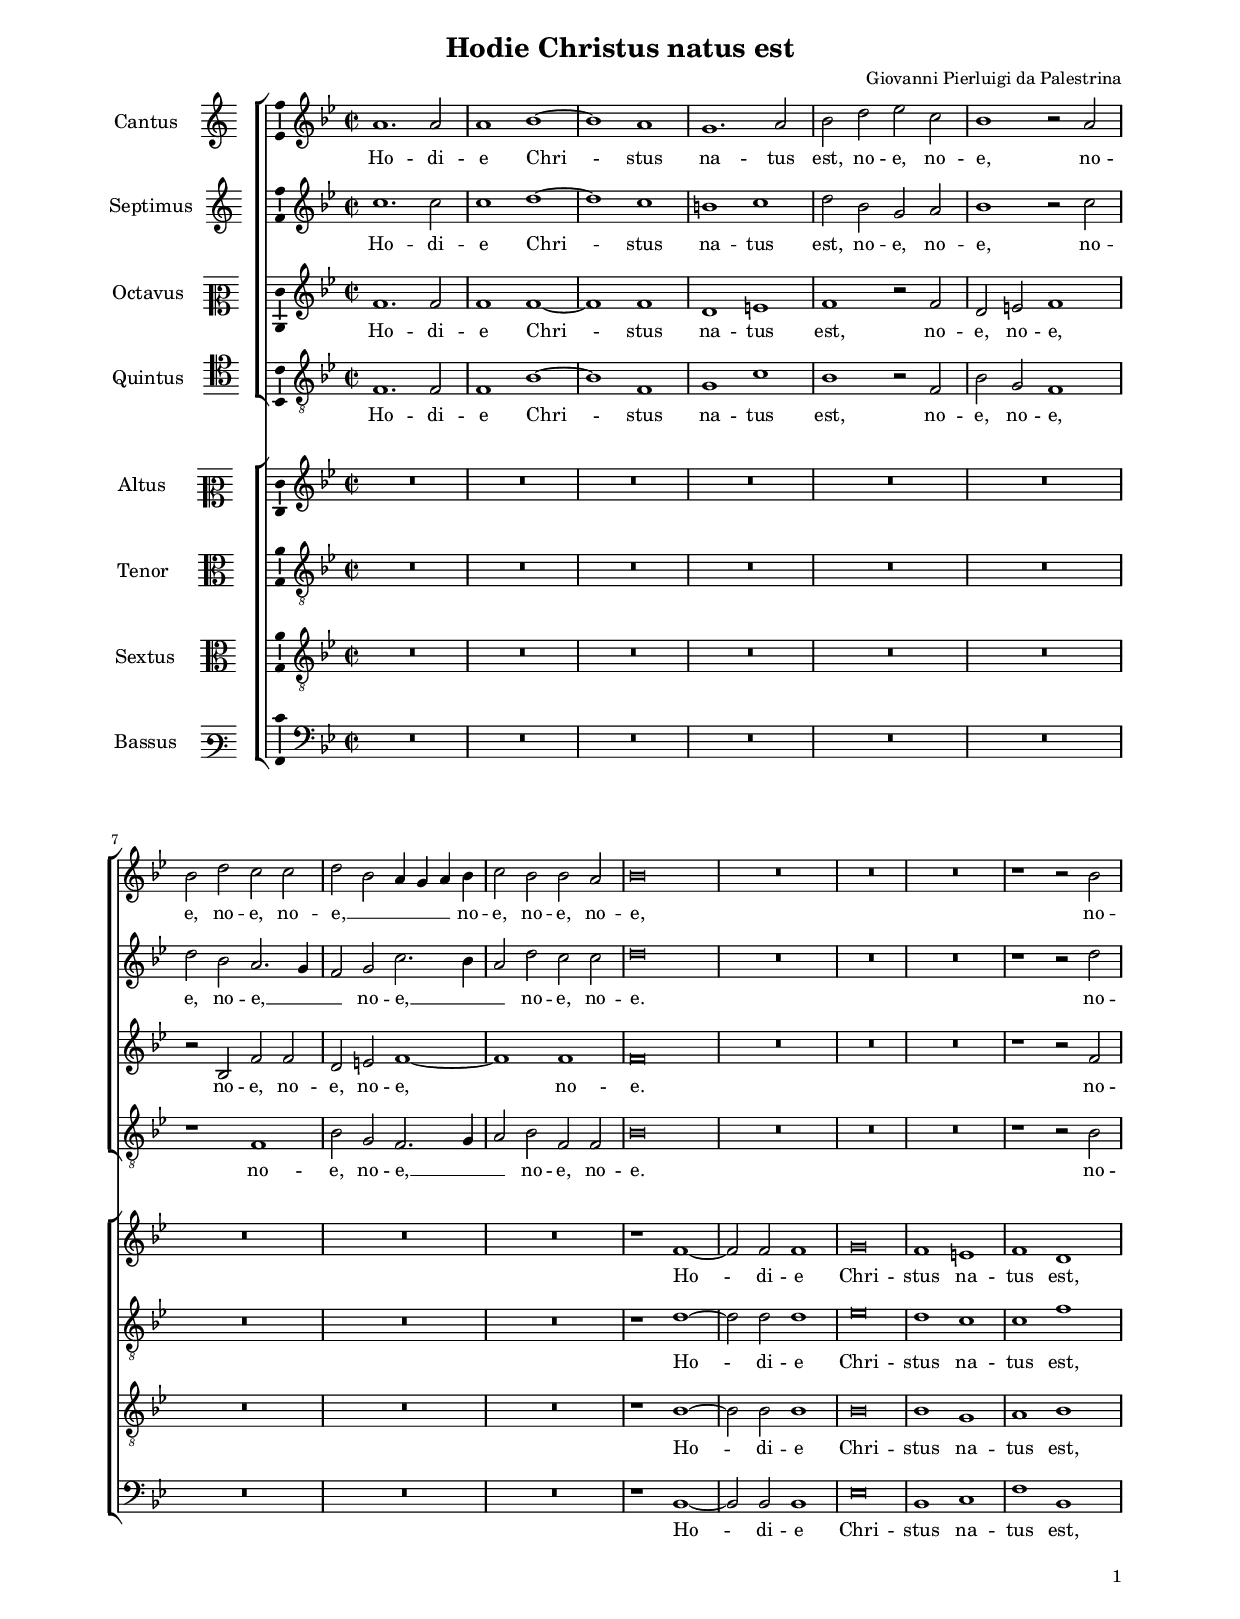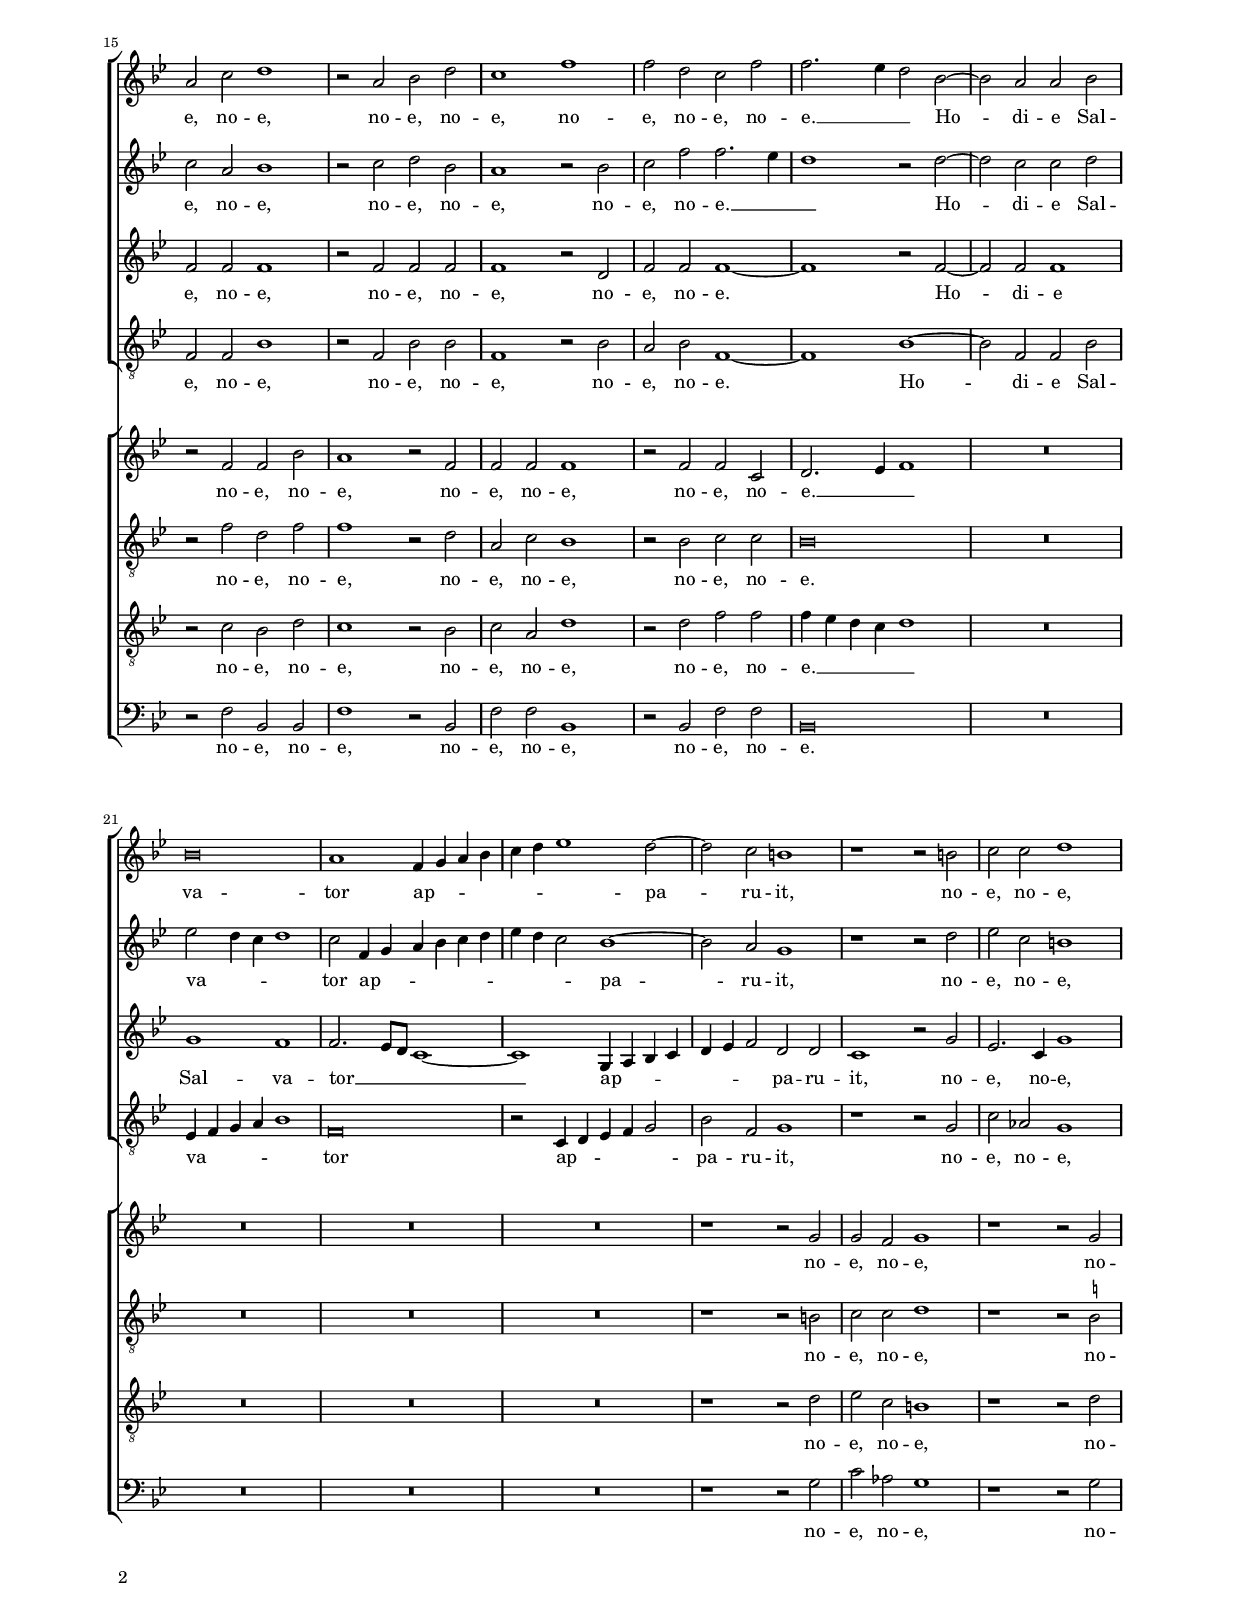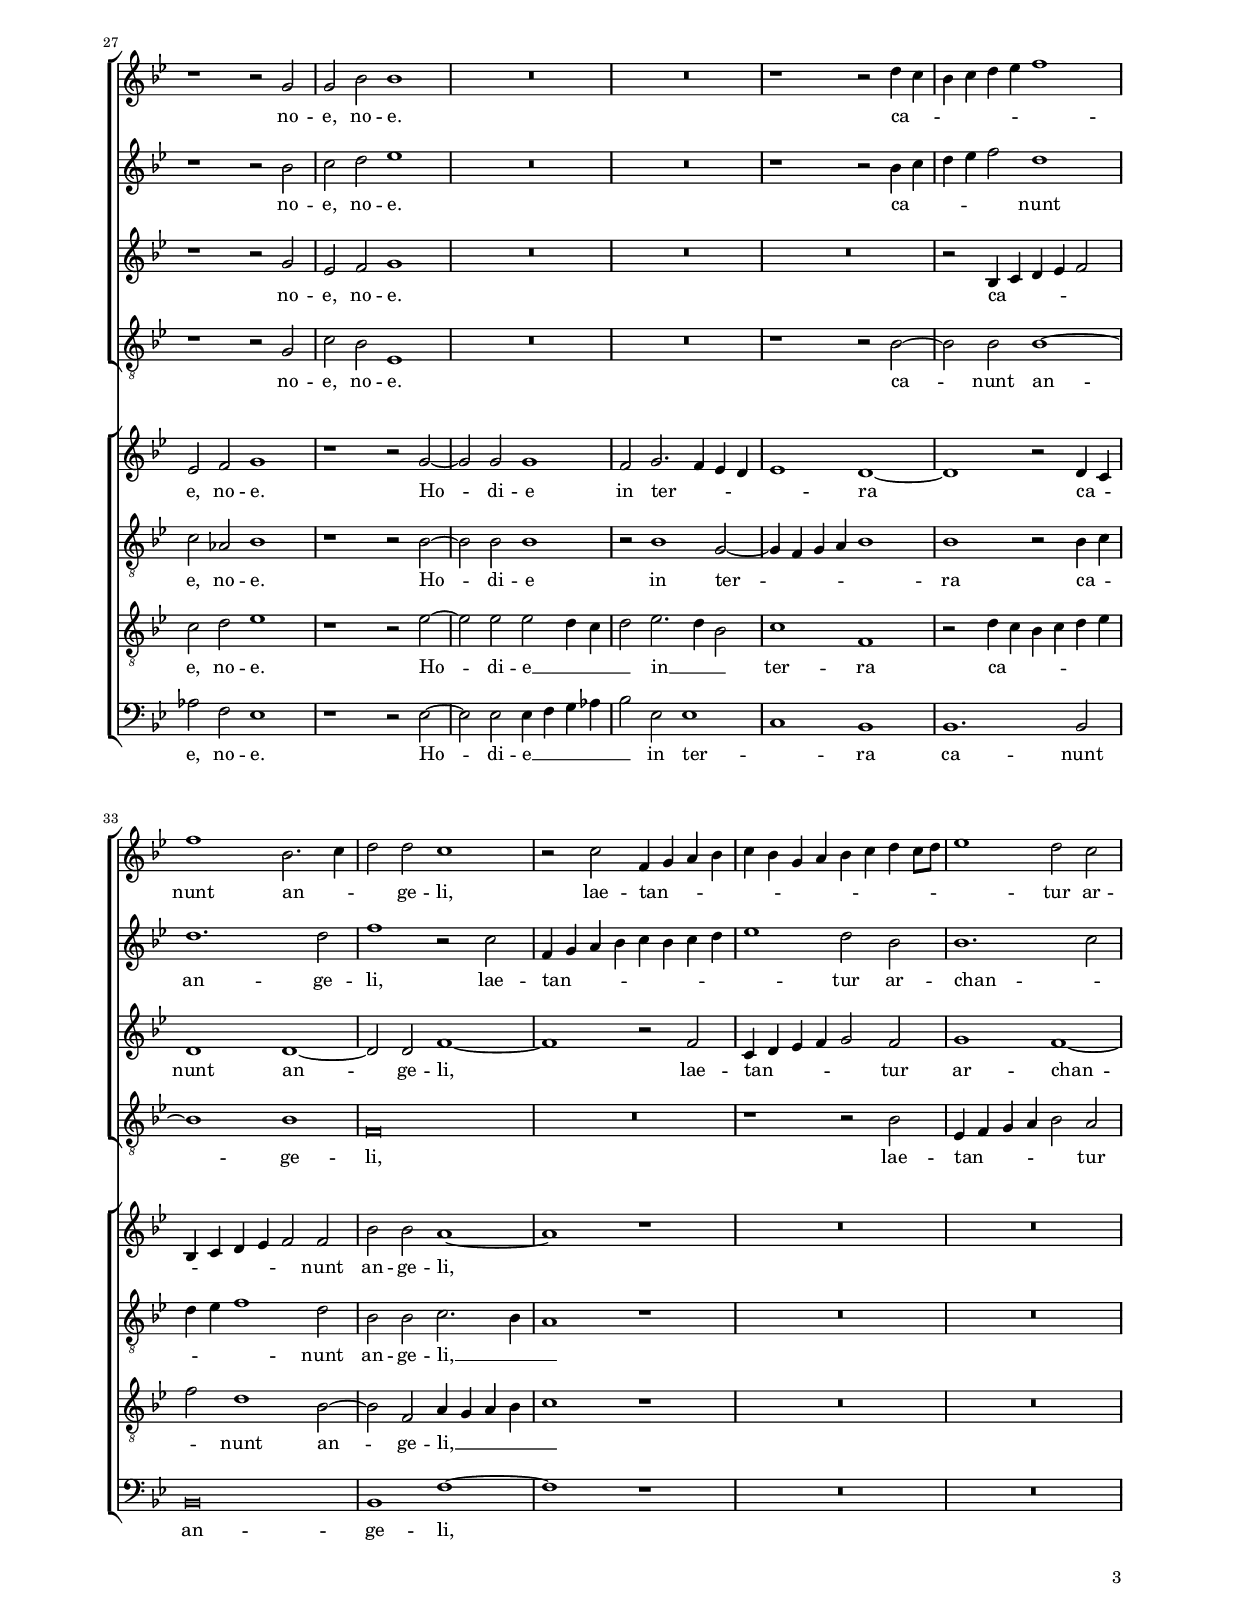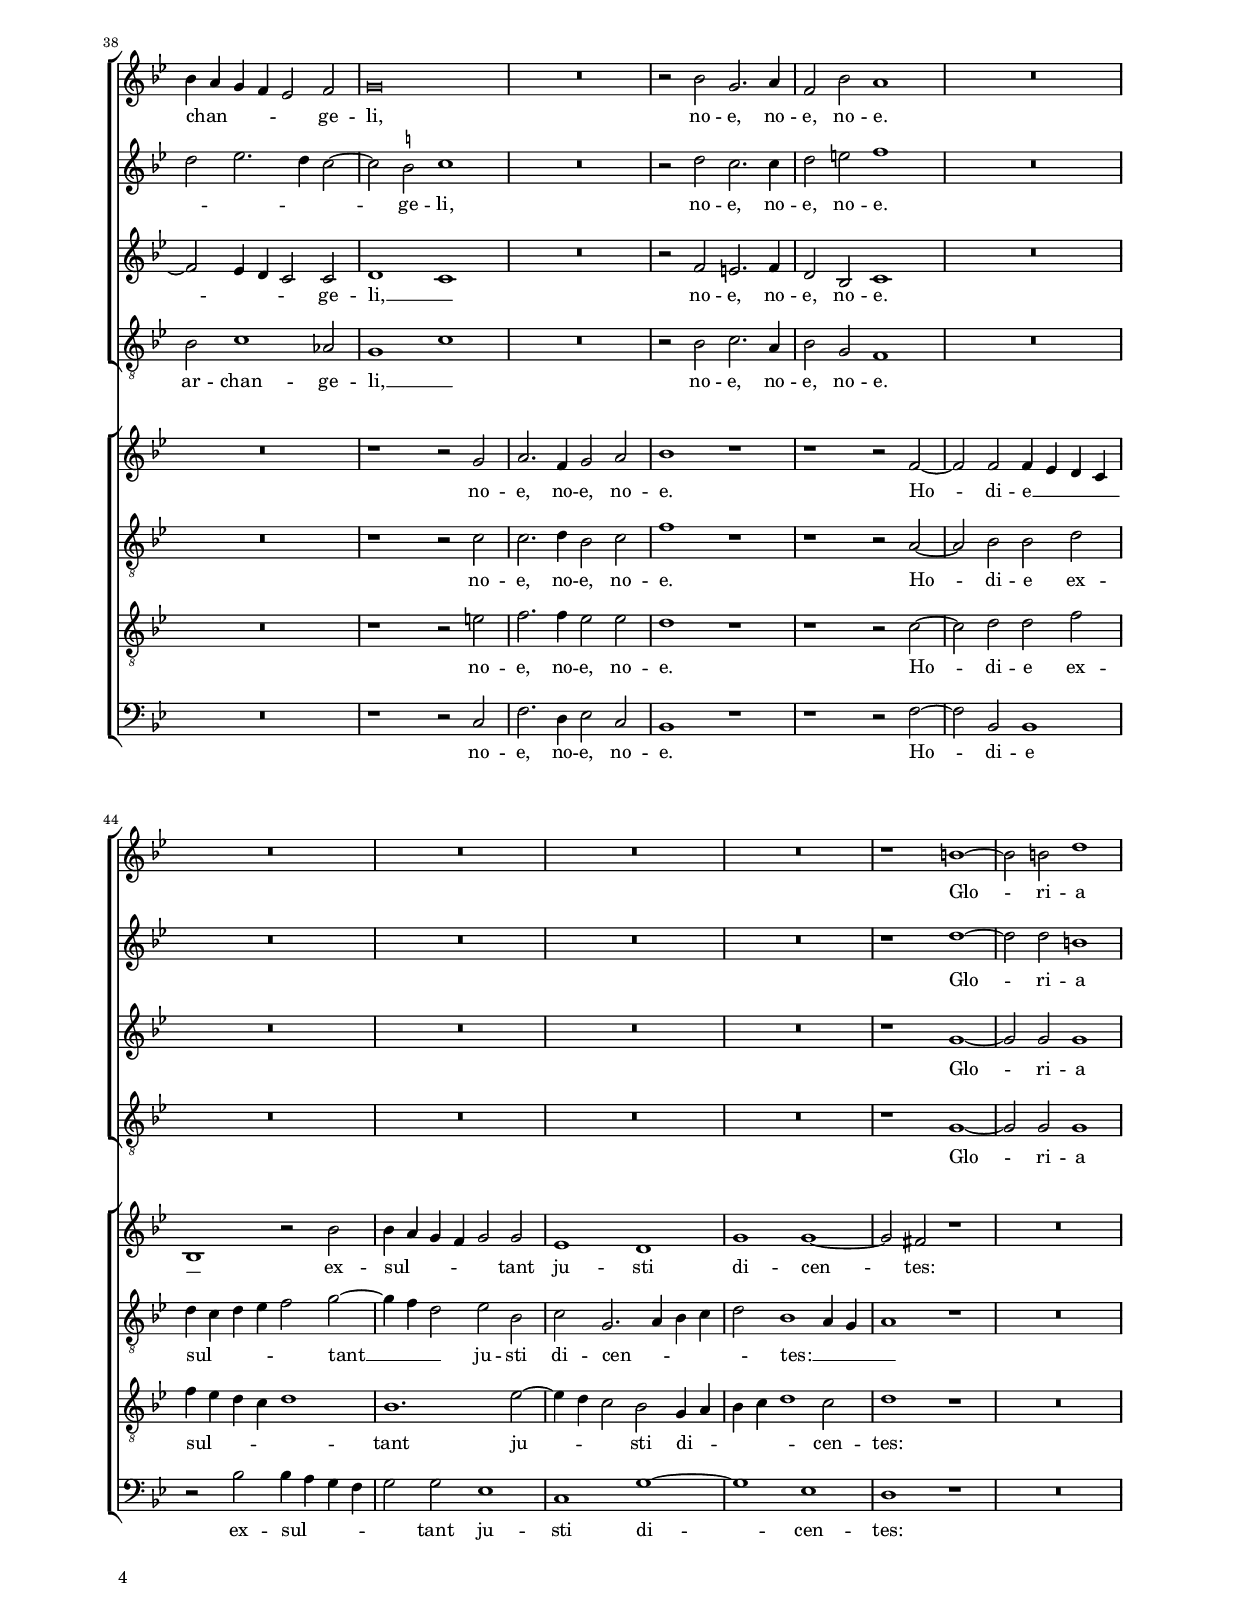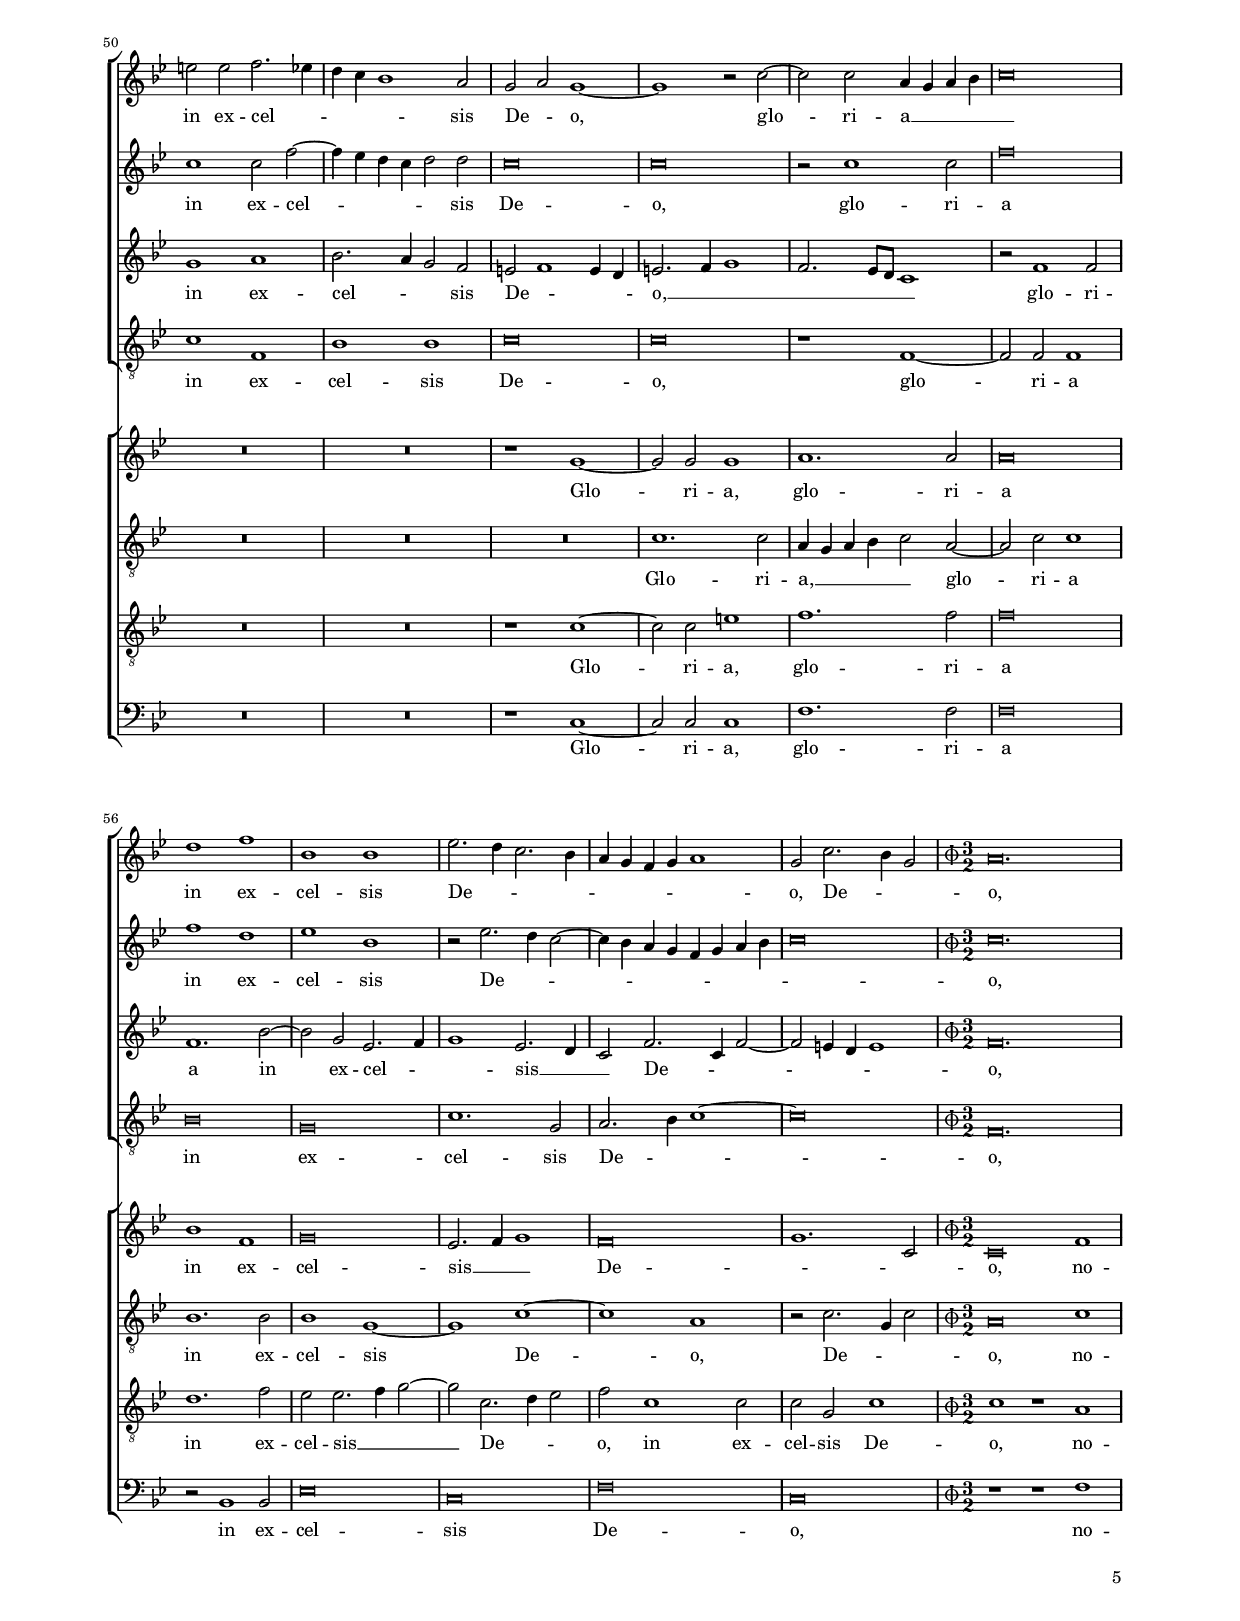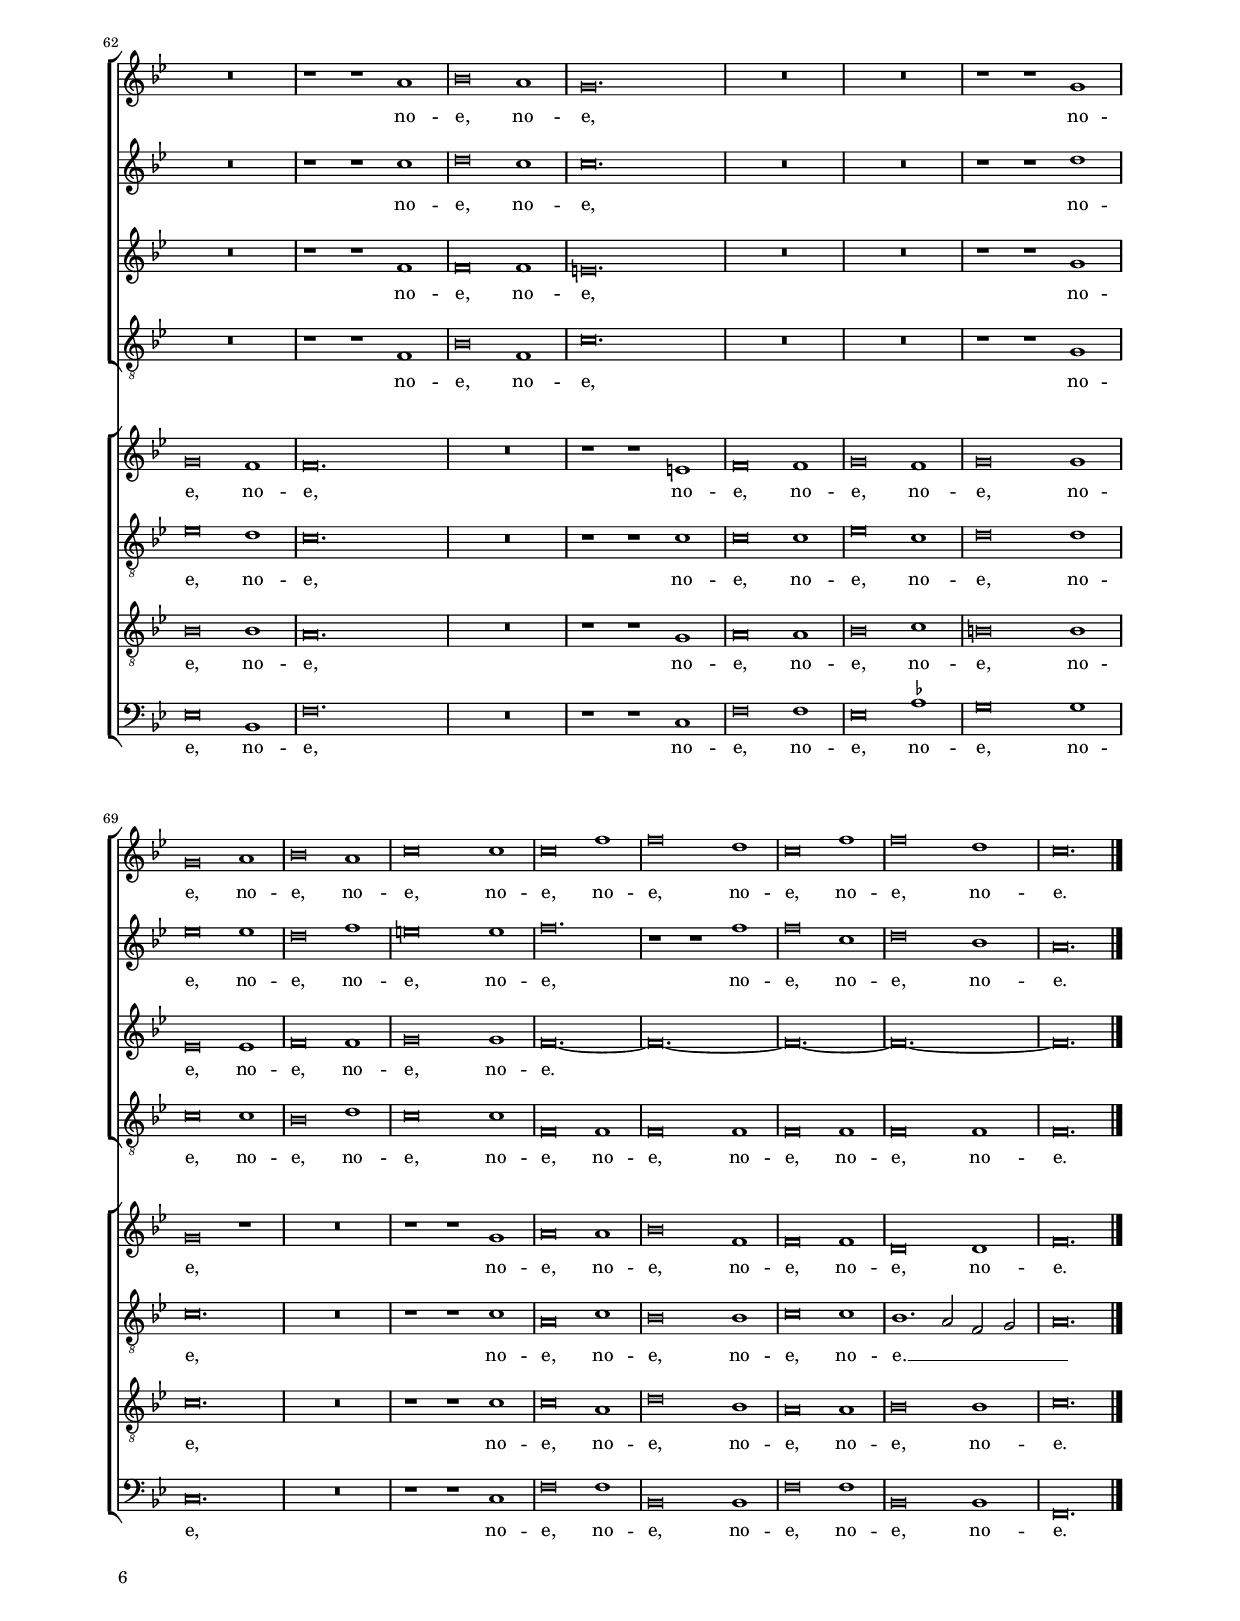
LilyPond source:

\header 
{
	title="Hodie Christus natus est"
	composer="Giovanni Pierluigi da Palestrina"
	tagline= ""
}

\version "2.22.0"
\language deutsch
#(set-global-staff-size 15)
% #(set-default-paper-size "letter")
#(ly:set-option 'point-and-click #f)


#(define ((double-time-signature glyph a b) grob)
   (grob-interpret-markup grob
          (markup #:override '(baseline-skip . 2.5) #:number
                  (#:line ((markup (#:musicglyph glyph))
                           (#:fontsize -1 #:column (a b)))))))

\paper
	{
	top-margin = 2 \cm
	bottom-margin = 1.4 \cm
	left-margin = 2 \cm
	right-margin = 2 \cm
	print-page-number = ##f
	ragged-bottom = ##f
	ragged-last-bottom = ##f
%   systems-per-page = 2
%   page-count = 6
	system-system-spacing = #'((basic-distance . 18) (minimum-distance . 14) (padding . 7) (strechability . 250))
    oddFooterMarkup=\markup   \fill-line { "" \fromproperty #'page:page-number-string }
    evenFooterMarkup=\markup  \fill-line { \fromproperty #'page:page-number-string "" }
    last-bottom-spacing = #'((basic-distance . 12) (minimum-distance . 7) (padding . 4))
	}


global =  
	{
    % \set Staff.autoBeaming = ##f
	\key c \major
	\time 2/2 \set Score.measureLength = #(ly:make-moment 2/1)
    \set Score.tempoHideNote = ##t
    \tempo 2 = 100
    \skip 1*2*60 
    \once \override Score.TimeSignature.stencil = #(double-time-signature "timesig.mensural34" "3" "2") \time 3/1
    \tempo 1 = 130
    \skip 1*3*16 \bar "|."
	}

	ficta = { \once \set suggestAccidentals = ##t }
	
	forget = #(define-music-function (music) (ly:music?) #{
	\accidentalStyle forget
	$music
	\accidentalStyle default
	#})

    
%%%%%%%%%%%%%%%% INCIPIT
	
incipitcantusprimus = \markup { \score {
	{
	\set Staff.instrumentName = \markup { \fontsize #1 "Cantus" }
	\key c \major
	\clef violin
	s4 \bar ""
	}
	\layout  {
	raggedright = ##t
	indent = 1.8 \cm
	line-width = 2.4\cm
	\context { \Staff \remove Time_signature_engraver }
	\override Staff.Clef.Y-extent = #'(0 . 0)
	}} \hspace #1 }
      
incipitaltusprimus = \markup { \score {
	{
	\set Staff.instrumentName = \markup { \fontsize #1 "Septimus" }
	\key c \major
	\clef violin
	s4 \bar ""
	}
	\layout  {
	raggedright = ##t
	indent = 1.8 \cm
	line-width = 2.4\cm
	\context { \Staff \remove Time_signature_engraver }
	\override Staff.Clef.Y-extent = #'(0 . 0)
	}} \hspace #1 }
      
incipittenorprimus = \markup { \score {
	{
	\set Staff.instrumentName = \markup { \fontsize #1 "Octavus" }
	\key c \major
	\clef mezzosoprano
	s4 \bar ""
	}
	\layout  {
	raggedright = ##t
	indent = 1.8 \cm
	line-width = 2.4\cm
	\context { \Staff \remove Time_signature_engraver }
	\override Staff.Clef.Y-extent = #'(0 . 0)
	}} \hspace #1 }


incipitbassusprimus = \markup { \score {
	{
	\set Staff.instrumentName = \markup { \fontsize #1 "Quintus" }
	\key c \major
	\clef tenor
	s4 \bar ""
	}
	\layout  {
	raggedright = ##t
	indent = 1.8 \cm
	line-width = 2.4\cm
	\context { \Staff \remove Time_signature_engraver }
	\override Staff.Clef.Y-extent = #'(0 . 0)
	}} \hspace #1 }

incipitcantussecundus = \markup { \score {
	{
	\set Staff.instrumentName = \markup { \fontsize #1 "Altus" }
	\key c \major
	\clef mezzosoprano
	s4 \bar ""
	}
	\layout  {
	raggedright = ##t
	indent = 1.8 \cm
	line-width = 2.4\cm
	\context { \Staff \remove Time_signature_engraver }
	\override Staff.Clef.Y-extent = #'(0 . 0)
	}} \hspace #1 }


incipitaltussecundus = \markup { \score {
	{
	\set Staff.instrumentName = \markup { \fontsize #1 "Tenor" }
	\key c \major
	\clef alto
	s4 \bar ""
	}
	\layout  {
	raggedright = ##t
	indent = 1.8 \cm
	line-width = 2.4\cm
	\context { \Staff \remove Time_signature_engraver }
	\override Staff.Clef.Y-extent = #'(0 . 0)
	}} \hspace #1 }


incipittenorsecundus = \markup { \score {
	{
	\set Staff.instrumentName = \markup { \fontsize #1 "Sextus" }
	\key c \major
	\clef alto
	s4 \bar ""
	}
	\layout  {
	raggedright = ##t
	indent = 1.8 \cm
	line-width = 2.4\cm
	\context { \Staff \remove Time_signature_engraver }
	\override Staff.Clef.Y-extent = #'(0 . 0)
	}} \hspace #1 }	


incipitbassussecundus = \markup { \score {
	{
	\set Staff.instrumentName = \markup { \fontsize #1 "Bassus" }
	\key c \major
	\clef varbaritone
	s4 \bar ""
	}
	\layout  {
	raggedright = ##t
	indent = 1.8 \cm
	line-width = 2.4\cm
	\context { \Staff \remove Time_signature_engraver }
	\override Staff.Clef.Y-extent = #'(0 . 0)
	}} \hspace #1 }

%%%%%%%%%%%%% NOTES

cantusprimus =  \relative c'' % Cantus
	{
	h1. h2
	h1 c~
	c1 h
	a1. h2
%5
	c2 e f d |
	c1 r2 h
	c2 e d d
	e2 c h4 a h c
	d2 c c h
%10
	c\breve |
	R\breve
	R\breve
	R\breve
	r1 r2 c
%15
	h2 d e1 |
	r2 h c e
	d1 g
	g2 e d g
	g2. f4 e2 c~
%20
	c2 h h c |
	c\breve
	h1 g4 a h c
	d4 e f1 e2~
	e2 d cis1
%25
	r1 r2 cis |
	d2 d e1
	r1 r2 a,
	a2 c c1
	R\breve
%30
	R\breve |
	r1 r2 e4 d
	c4 d e f g1
	g1 c,2. d4
	e2 e d1
%35
	r2 d g,4 a h c |
	d4 c a h c d e d8 e
	f1 e2 d
    c4 h a g f2 g
	a\breve
%40
	R\breve |
	r2 c a2. h4
	g2 c h1
	R\breve
	R\breve
%45
	R\breve |
	R\breve
	R\breve
	r1 cis~
	cis2 cis e1
%50
	fis2 fis g2. f4 |
	e4 d c1 h2
	a2 h a1~
	a1 r2 d~
	d2 d h4 a h c
%55
	d\breve |
	e1 g
	c,1 c
	f2. e4 d2. c4
	h4 a g a h1
%60
	a2 d2. c4 a2 |
% Triple time
    h\breve.
	R\breve.
	r1 r h
	c\breve h1
%65
	a\breve. |
	R\breve.
	R\breve.
	r1 r a
	a\breve h1
%70
	c\breve h1 |
	d\breve d1
	d\breve g1
	g\breve e1
	d\breve g1
%75
	g\breve e1 |
	d\breve. |
	}

altusprimus =  \relative c'' % Septimus (Cantus II)
    {
	d1. d2
	d1 e~
	e1 d
	cis1 d
%5
	e2 c a h |
	c1 r2 d
	e2 c h2. a4
	g2 a d2. c4
	h2 e d d
%10
	e\breve |
	R\breve
	R\breve
	R\breve
	r1 r2 e
%15
	d2 h c1 |
	r2 d e c
	h1 r2 c
	d2 g g2. f4
	e1 r2 e~
%20
	e2 d d e |
	f2 e4 d e1
	d2 g,4 a h c d e
	f4 e d2 c1~
	c2 h a1
%25
	r1 r2 e' |
	f2 d cis1
	r1 r2 c
	d2 e f1
	R\breve
%30
	R\breve |
	r1 r2 c4 d
	e4 f g2 e1
	e1. e2
	g1 r2 d
%35
	g,4 a h c d c d e |
	f1 e2 c
	c1. d2
	e2 f2. e4 d2~
	d2 \ficta cis d1
%40
	R\breve |
	r2 e d2. d4
	e2 fis g1
	R\breve
	R\breve
%45
	R\breve |
	R\breve
	R\breve
	r1 e~
	e2 e cis1
%50
	d1 d2 g~ |
	g4 f e d e2 e
	d\breve
	d\breve
	r2 d1 d2
%55
	g\breve |
	g1 e
	f1 c
	r2 f2. e4 d2~
	d4 c h a g a h c
%60
	d\breve |
% Triple time
	d\breve.
	R\breve.
	r1 r d
	e\breve d1
%65
	d\breve. |
	R\breve.
	R\breve.
	r1 r e
	f\breve f1
%70
	e\breve g1 |
	fis\breve fis1
	g\breve.
	r1 r g
	g\breve d1
%75
	e\breve c1 |
	h\breve. |
	}

tenorprimus =  \relative c' % Octavus (Altus)
	{
	g'1. g2 
	g1 g~
	g1 g
	e1 fis
%5
	g1 r2 g |
	e2 fis g1
	r2 c, g' g
	e2 fis g1~
	g1 g
%10
	g\breve |
	R\breve
	R\breve
	R\breve
	r1 r2 g
%15
	g2 g g1 |
	r2 g g g
	g1 r2 e
    g2 g g1~
	g1 r2 g~
%20
	g2 g g1 |
	a1 g
	g2. f8 e d1~
	d1 a4 h c d
	e4 f g2 e e
%25
	d1 r2 a' |
	f2. d4 a'1
	r1 r2 a
	f2 g a1
	R\breve
%30
	R\breve |
	R\breve
	r2 c,4 d e f g2
	e1 e~
	e2 e g1~
%35
	g1 r2 g |
	d4 e f g a2 g
	a1 g~
	g2 f4 e d2 d
	e1 d
%40
	R\breve |
	r2 g fis2. g4
	e2 c d1
	R\breve
	R\breve
%45
	R\breve |
	R\breve
	R\breve
	r1 a'~
	a2 a a1
%50
	a1 h |
	c2. h4 a2 g
	fis2 g1 fis4 e
	fis2. g4 a1
	g2. f8 e d1
%55
	r2 g1 g2 |
	g1. c2~
	c2 a f2. g4
	a1 f2. e4
	d2 g2. d4 g2~
%60
	g2 fis4 e fis1 |
% Triple time
	g\breve.
	R\breve.
	r1 r g
	g\breve g1
%65
	fis\breve. |
	R\breve.
	R\breve.
	r1 r a
	f\breve f1
%70
	g\breve g1 |
	a\breve a1
	g\breve.~
	g\breve.~
	g\breve.~
%75
	g\breve.~ |
	g\breve. |
	}

bassusprimus  =  \relative c' % Quintus (Baritone)
	{
	g1. g2
	g1 c~
	c1 g
	a1 d
%5
	c1 r2 g |
	c2 a g1
	r1 g
	c2 a g2. a4
	h2 c g g
%10
	c\breve |
	R\breve
	R\breve
	R\breve
	r1 r2 c
%15
	g2 g c1 |
	r2 g c c
	g1 r2 c
	h2 c g1~
	g1 c~
%20
	c2 g g c |
	f,4 g a h c1
	g\breve
	r2 d4 e f g a2
	c2 g a1
%25
	r1 r2 a |
	d2 b a1
	r1 r2 a
	d2 c f,1
	R\breve
%30
	R\breve |
	r1 r2 c'~
	c2 c c1~
	c1 c
	g\breve
%35
	R\breve |
	r1 r2 c
	f,4 g a h c2 h
	c2 d1 b2
	a1 d
%40
	R\breve |
	r2 c d2. h4
	c2 a g1
	R\breve
	R\breve
%45
	R\breve |
	R\breve
	R\breve
	r1 a~
	a2 a a1
%50
	d1 g, |
	c1 c
	d\breve
	d\breve
	r1 g,~
%55
	g2 g g1 |
	c\breve
	a\breve
	d1. a2
	h2. c4 d1~
%60
	d\breve |
% Triple time
	g,\breve.
	R\breve.
	r1 r g
	c\breve g1
%65
	d'\breve. |
	R\breve.
	R\breve.
	r1 r a
	d\breve d1
%70
	c\breve e1 |
	d\breve d1
	g,\breve g1
	g\breve g1
	g\breve g1
%75
	g\breve g1 |
	g\breve. |
	}

cantussecundus =  \relative c' % Altus
	{
	R\breve
	R\breve
	R\breve
	R\breve
%5
	R\breve |
	R\breve
	R\breve
	R\breve
	R\breve
%10
	r1 g'~ |
	g2 g g1
	a\breve
	g1 fis
	g1 e
%15
	r2 g g c |
	h1 r2 g
	g2 g g1
	r2 g g d
	e2. f4 g1
%20
	R\breve |
	R\breve |
	R\breve
	R\breve
	r1 r2 a
%25
	a2 g a1 |
	r1 r2 a
	f2 g a1
	r1 r2 a~
	a2 a2 a1
%30
	g2 a2. g4 f e |
	f1 e~
	e1 r2 e4 d
	c4 d e f g2 g
    c2 c h1~
%35
	h1 r |
	R\breve
	R\breve
	R\breve
	r1 r2 a
%40
	h2. g4 a2 h |
	c1 r
	r1 r2 g~
	g2 g g4 f e d
	c1 r2 c'
%45
	c4 h a g a2 a |
	f1 e
	a1 a~
	a2 gis r1
	R\breve
%50
	R\breve |
	R\breve
	r1 a~
	a2 a a1
	h1. h2
%55
	h\breve |
	c1 g
	a\breve
	f2. g4 a1
	g\breve
%60
	a1. d,2 |
% Triple time
	d\breve g1
	a\breve g1
	g\breve.
	R\breve.
%65
	r1 r fis |
	g\breve g1
	a\breve g1
	a\breve a1
	a\breve r1
%70
	R\breve. |
	r1 r a
	h\breve h1
	c\breve g1
	g\breve g1
%75
	e\breve e1 |
	g\breve. |
	}

altussecundus =  \relative c' % Tenor
	{
	R\breve
	R\breve
	R\breve
	R\breve
%5
	R\breve |
	R\breve
	R\breve
	R\breve
	R\breve
%10
	r1 e~ |
	e2 e e1
	f\breve
	e1 d
	d1 g
%15
	r2 g e g |
	g1 r2 e
	h2 d c1
	r2 c d d
	c\breve
%20
	R\breve |
	R\breve
	R\breve
	R\breve
	r1 r2 cis
%25
	d2 d e1 |
	r1 r2 \ficta cis
	d2 b c1
	r1 r2 c~
	c2 c c1
%30
	r2 c1 a2~ |
	a4 g a h c1
	c1 r2 c4 d
	e4 f g1 e2
	c2 c d2. c4
%35
	h1 r |
	R\breve
	R\breve
	R\breve
	r1 r2 d
%40
	d2. e4 c2 d |
	g1 r
	r1 r2 h,~
	h2 c c e
	e4 d e f g2 a~
%45
	a4 g e2 f c |
	d2 a2. h4 c d
	e2 c1 h4 a
	h1 r
	R\breve
%50
	R\breve |
	R\breve
	R\breve
	d1. d2
	h4 a h c d2 h~
%55
	h2 d d1 |
	c1. c2
	c1 a~
	a1 d~
	d1 h
%60
	r2 d2. a4 d2 |
% Triple time
	h\breve d1
	f\breve e1
	d\breve.
	R\breve.
%65
	r1 r d |
	d\breve d1
	f\breve d1
	e\breve e1
	d\breve.
%70
	R\breve. |
	r1 r d
	h\breve d1
	c\breve c1
	d\breve d1
%75
	c1. h2 g a |
	h\breve. |
    }

tenorsecundus =  \relative c' % Sextus (Tenor II)
	{
	R\breve
	R\breve
	R\breve
	R\breve
%5
	R\breve |
	R\breve
	R\breve
	R\breve
	R\breve
%10
	r1 c~ |
	c2 c c1
	c\breve
	c1 a
	h1 c
%15
	r2 d c e |
	d1 r2 c
	d2 h e1
	r2 e g g
	g4 f e d e1
%20
	R\breve |
	R\breve
	R\breve
	R\breve
	r1 r2 e
%25
	f2 d cis1 |
	r1 r2 e
	d2 e f1
	r1 r2 f~
	f2 f f e4 d
%30
	e2 f2. e4 c2 |
	d1 g,
	r2 e'4 d c d e f
	g2 e1 c2~
	c2 g h4 a h c
%35
	d1 r |
	R\breve
	R\breve
	R\breve
	r1 r2 fis
%40
	g2. g4 f2 f |
	e1 r
	r1 r2 d~
	d2 e e g
	g4 f e d e1
%45
	c1. f2~ |
	f4 e d2 c a4 h
	c4 d e1 d2
	e1 r
	R\breve
%50
	R\breve |
	R\breve
	r1 d~
	d2 d fis1
	g1. g2
%55
	g\breve |
	e1. g2
	f2 f2. g4 a2~
	a2 d,2. e4 f2
	g2 d1 d2
%60
	d2 a d1 |
% Triple time
	d1 r h
	c\breve c1
	h\breve.
	R\breve.
%65
	r1 r a |
	h\breve h1
	c\breve d1
	cis\breve cis1
	d\breve.
%70
	R\breve. |
	r1 r d
	d\breve h1
	e\breve c1
	h\breve h1
%75
	c\breve c1 |
	d\breve. |
	}

bassussecundus =  \relative c % Bassus
	{
	R\breve
	R\breve
	R\breve
	R\breve
%5
	R\breve |
	R\breve
	R\breve
	R\breve
	R\breve
%10
	r1 c~ |
	c2 c c1
	f\breve
	c1 d
	g1 c,
%15
	r2 g' c, c |
	g'1 r2 c,
	g'2 g c,1
	r2 c g' g
	c,\breve
%20
	R\breve |
	R\breve
	R\breve
	R\breve
	r1 r2 a'
%25
	d2 b a1 |
	r1 r2 a
	b2 g f1
	r1 r2 f~
	f2 f f4 g a b
%30
	c2 f, f1 |
	d1 c
	c1. c2
	c\breve
	c1 g'~
%35
	g1 r |
	R\breve
	R\breve
	R\breve
	r1 r2 d
%40
	g2. e4 f2 d |
	c1 r
	r1 r2 g'~
	g2 c, c1
	r2 c' c4 h a g
%45
	a2 a f1 |
	d1 a'~
	a1 f
	e1 r
	R\breve
%50
	R\breve |
	R\breve
	r1 d~
	d2 d d1
	g1. g2
%55
	g\breve |
	r2 c,1 c2
	f\breve
	d\breve
	g\breve
%60
	d\breve |
% Triple time
	r1 r g
	f\breve c1
	g'\breve.
	R\breve.
%65
	r1 r d |
	g\breve g1
	f\breve \ficta b1
	a\breve a1
	d,\breve.
%70
	R\breve. |
	r1 r d
	g\breve g1
	c,\breve c1
	g'\breve g1
%75
	c,\breve c1 |
	g\breve. |
	}

    
%%%%%%%%%%%%%%%%% LYRICS

    
lyricscantusprimus = \lyricmode {
	Ho -- di -- e Chri -- stus na -- tus est,
    no -- e, no -- e, no -- e, no -- e, no -- e, __ _ _ _ _
    no -- e, no -- e, 
    no -- e, no -- e, no -- e, no -- e,
    no -- e, no -- e, no -- e, no -- e. __ _ _
    Ho -- di -- e Sal -- va -- tor ap -- _ _ _ _ _ _ pa -- ru -- it,
    no -- e, no -- e, no -- e, no -- e.
    ca -- _ _ _ _ _ _ nunt an -- _ _ ge -- li,
    lae -- tan -- _ _ _ _ _ _ _ _ _ _ _ _ _ tur ar -- chan -- _ _ _ _ ge -- li,
    no -- e, no -- e, no -- e.
    Glo -- ri -- a in ex -- cel -- _ _ _ _ sis De -- _ o,
    glo -- ri -- a __ _ _ _ _ in ex -- cel -- sis De -- _ _ _ _ _ _ _ _ o,
    De -- _ _ o,
    no -- e, no -- e, no -- e, no -- e, no -- e,
    no -- e, no -- e, no -- e, no -- e, no -- e.    
	}


lyricsaltusprimus = \lyricmode {
	Ho -- di -- e Chri -- stus na -- tus est,
    no -- e, no -- e, no -- e, no -- e, __ _ _ no -- e, __ _ _ 
    no -- e, no -- e.
    no -- e, no -- e, no -- e, no -- e, no -- e,
    no -- e. __ _ _
    Ho -- di -- e Sal -- va -- _ _ _ tor ap -- _ _ _ _ _ _ _ _ pa -- ru -- it,
    no -- e, no -- e, no -- e, no -- e.
    ca -- _ _ _ _ nunt an -- ge -- li,
    lae -- tan -- _ _ _ _ _ _ _ _ tur ar -- chan -- _ _ _ _ _ ge -- li,
    no -- e, no -- e, no -- e.
    Glo -- ri -- a in ex -- cel -- _ _ _ _ sis De -- o,
    glo -- ri -- a in ex -- cel -- sis De -- _ _ _ _ _ _ _ _ _ _ o,
    no -- e, no -- e, no -- e, no -- e, no -- e,
    no -- e, no -- e, no -- e, no -- e.
	}


lyricstenorprimus = \lyricmode {
	Ho -- di -- e Chri -- stus na -- tus est,
    no -- e, no -- e, no -- e, no -- e, no -- e,
    no -- e.
    no -- e, no -- e, no -- e, no -- e, no -- e,
    no -- e.
    Ho -- di -- e Sal -- va -- tor __ _ _ _ ap -- _ _ _ _ _ _ pa -- ru -- it,
    no -- e, no -- e, no -- e, no -- e.
    ca -- _ _ _ _ nunt an -- ge -- li,
    lae -- tan -- _ _ _ _ tur ar -- chan -- _ _ _ ge -- li, __ _
    no -- e, no -- e, no -- e.
    Glo -- ri -- a in ex -- cel -- _ _ sis De -- _ _ _ o, __ _ _ _ _ _ _
    glo -- ri -- a in ex -- cel -- _ _ sis __ _ _ De -- _ _ _ _ _ o,
    no -- e, no -- e,
    no -- e, no -- e, no -- e, no -- e.
	}


lyricsbassusprimus = \lyricmode {
	Ho -- di -- e Chri -- stus na -- tus est,
    no -- e, no -- e, no -- e, no -- e, __ _ _ no -- e,
    no -- e.
    no -- e, no -- e, no -- e, no -- e,
    no -- e, no -- e.
    Ho -- di -- e Sal -- va -- _ _ _ _ tor ap -- _ _ _ _ pa -- ru -- it,
    no -- e, no -- e, no -- e, no -- e.
    ca -- nunt an -- ge -- li,
    lae -- tan -- _ _ _ _ tur ar -- chan -- ge -- li, __ _
    no -- e, no -- e, no -- e.
    Glo -- ri -- a in ex -- cel -- sis De -- o,
    glo -- ri -- a in ex -- cel -- sis De -- _ _ o,
    no -- e, no -- e, no -- e, no -- e, no -- e,
    no -- e, no -- e, no -- e, no -- e, no -- e.
	}


lyricscantussecundus = \lyricmode {
	Ho -- di -- e Chri -- stus na -- tus est,
    no -- e, no -- e, no -- e, no -- e, no -- e,
    no -- e. __ _ _
    no -- e, no -- e,
    no -- e, no -- e.
    Ho -- di -- e in ter -- _ _ _ _ ra ca -- _ _ _ _ _ _ nunt an -- ge -- li,
    no -- e, no -- e, no -- e.
    Ho -- di -- e __ _ _ _ _ ex -- sul -- _ _ _ _ tant ju -- sti di -- cen -- tes:
    Glo -- ri -- a,
    glo -- ri -- a in ex -- cel -- sis __ _ _ De -- _ _ o,
    no -- e, no -- e, no -- e, no -- e, no -- e,
    no -- e,
    no -- e, no -- e, no -- e, no -- e, no -- e.
	}


lyricsaltussecundus = \lyricmode {
	Ho -- di -- e Chri -- stus na -- tus est,
    no -- e, no -- e, no -- e, no -- e, no -- e,
    no -- e.
    no -- e, no -- e, no -- e, no -- e.
    Ho -- di -- e in ter -- _ _ _ _ ra ca -- _ _ _ _ nunt an -- ge -- li, __ _ _
    no -- e, no -- e, no -- e.
    Ho -- di -- e ex -- sul -- _ _ _ _ tant __ _ _ ju -- sti di -- cen -- _ _ _ _ tes: __ _ _ _
    Glo -- ri -- a, __ _ _ _ _
    glo -- ri -- a in ex -- cel -- sis De -- o,
    De -- _ _ o,
    no -- e, no -- e, no -- e, no -- e, no -- e,
    no -- e, no -- e, no -- e, no -- e, no -- e. __ _ _ _ _
	}
	

lyricstenorsecundus = \lyricmode {
	Ho -- di -- e Chri -- stus na -- tus est,
    no -- e, no -- e, no -- e, no -- e, no -- e,
    no -- e. __ _ _ _ _
    no -- e, no -- e, no -- e, no -- e.
    Ho -- di -- e __ _ _ _ in __ _ _ ter -- ra ca -- _ _ _ _ _ _ nunt an -- ge -- li, __ _ _ _ _
    no -- e, no -- e, no -- e.
    Ho -- di -- e ex -- sul -- _ _ _ _ tant ju -- _ _ sti di -- _ _ _ _ cen -- tes:
    Glo -- ri -- a,
    glo -- ri -- a in ex -- cel -- sis __ _ _ De -- _ _ o,
    in ex -- cel -- sis De -- o,
    no -- e, no -- e, no -- e, no -- e, no -- e, no -- e,
    no -- e, no -- e, no -- e, no -- e, no -- e.
	}


lyricsbassussecundus = \lyricmode {
	Ho -- di -- e Chri -- stus na -- tus est,
    no -- e, no -- e, no -- e, no -- e, no -- e,
    no -- e.
    no -- e, no -- e, no -- e, no -- e.
    Ho -- di -- e __ _ _ _ _ in ter -- _ ra ca -- nunt an -- ge -- li,
    no -- e, no -- e, no -- e.
    Ho -- di -- e ex -- sul -- _ _ _ _ tant ju -- sti di -- cen -- tes:
    Glo -- ri -- a,
    glo -- ri -- a in ex -- cel -- sis De -- o,
    no -- e, no -- e, no -- e, no -- e, no -- e, no -- e,
    no -- e, no -- e, no -- e, no -- e, no -- e.
	}


\score
{	\transpose c b, {
	
<<
	\new ChoirStaff \with { \override StaffGrouper.staffgroup-staff-spacing.basic-distance = #15 
				\override StaffGrouper.staff-staff-spacing.basic-distance = #12 }
	<<
	
	\new Staff << \global
	\new Voice="v1" {
		\set Staff.instrumentName=\incipitcantusprimus
		\set Staff.midiInstrument = "reed organ"
		\clef violin
		\cantusprimus }
	\new Lyrics \lyricsto "v1" {\lyricscantusprimus }
	>>
	
	\new Staff << \global
	\new Voice="v2" {
		\set Staff.instrumentName=\incipitaltusprimus
		\set Staff.midiInstrument = "reed organ"
		\clef violin 
		\altusprimus }
	\new Lyrics \lyricsto "v2" {\lyricsaltusprimus }
	>>
	
	\new Staff << \global
	\new Voice="v3" {
		\set Staff.instrumentName=\incipittenorprimus
		\set Staff.midiInstrument = "reed organ"
        \clef violin % "G_8"
		\tenorprimus }
	\new Lyrics \lyricsto "v3" {\lyricstenorprimus }
	>>
	
	\new Staff << \global
	\new Voice="v4" {
		\set Staff.instrumentName=\incipitbassusprimus
		\set Staff.midiInstrument = "reed organ"
        \clef "G_8" % bass 
		\bassusprimus }
	\new Lyrics \lyricsto "v4" {\lyricsbassusprimus}
	>>
	>>
	
	\new ChoirStaff \with { \override StaffGrouper.staff-staff-spacing.basic-distance = #12 }
	<<
	
	\new Staff << \global
	\new Voice="v5" {
		\set Staff.instrumentName=\incipitcantussecundus
		\set Staff.midiInstrument = "church organ"
		\clef violin
		\cantussecundus }
	\new Lyrics \lyricsto "v5" {\lyricscantussecundus }
	>>
	
	\new Staff << \global
	\new Voice="v6" {
		\set Staff.instrumentName=\incipitaltussecundus
		\set Staff.midiInstrument = "church organ"
		\clef "G_8" 
		\altussecundus }
	\new Lyrics \lyricsto "v6" {\lyricsaltussecundus }
	>>
	
	\new Staff << \global
	\new Voice="v7" {
		\set Staff.instrumentName=\incipittenorsecundus
		\set Staff.midiInstrument = "church organ"
		\clef "G_8"
		\tenorsecundus }
	\new Lyrics \lyricsto "v7" {\lyricstenorsecundus }
	>>
	
	\new Staff << \global
	\new Voice="v8" {
		\set Staff.instrumentName=\incipitbassussecundus
		\set Staff.midiInstrument = "church organ"
		\clef bass 
		\bassussecundus }
	\new Lyrics \lyricsto "v8" {\lyricsbassussecundus}
	>>
	>>
>>
	} % transpose

\layout
	{
	indent = 2.5 \cm
%	\context { \Lyrics \override VerticalAxisGroup.nonstaff-relatedstaff-spacing.padding = #2 }
%	\context { \Lyrics \override LyricText.font-size = #1 }
	\context { \Score \override BarNumber.padding = #2 }
	\context { \Voice \override NoteHead.style = #'baroque }
    \context { \Staff \consists "Ambitus_engraver" }
	\context { \Staff \override TimeSignature.break-visibility = #end-of-line-invisible }
	}

\midi
	{
	}
      
}

% EOF
